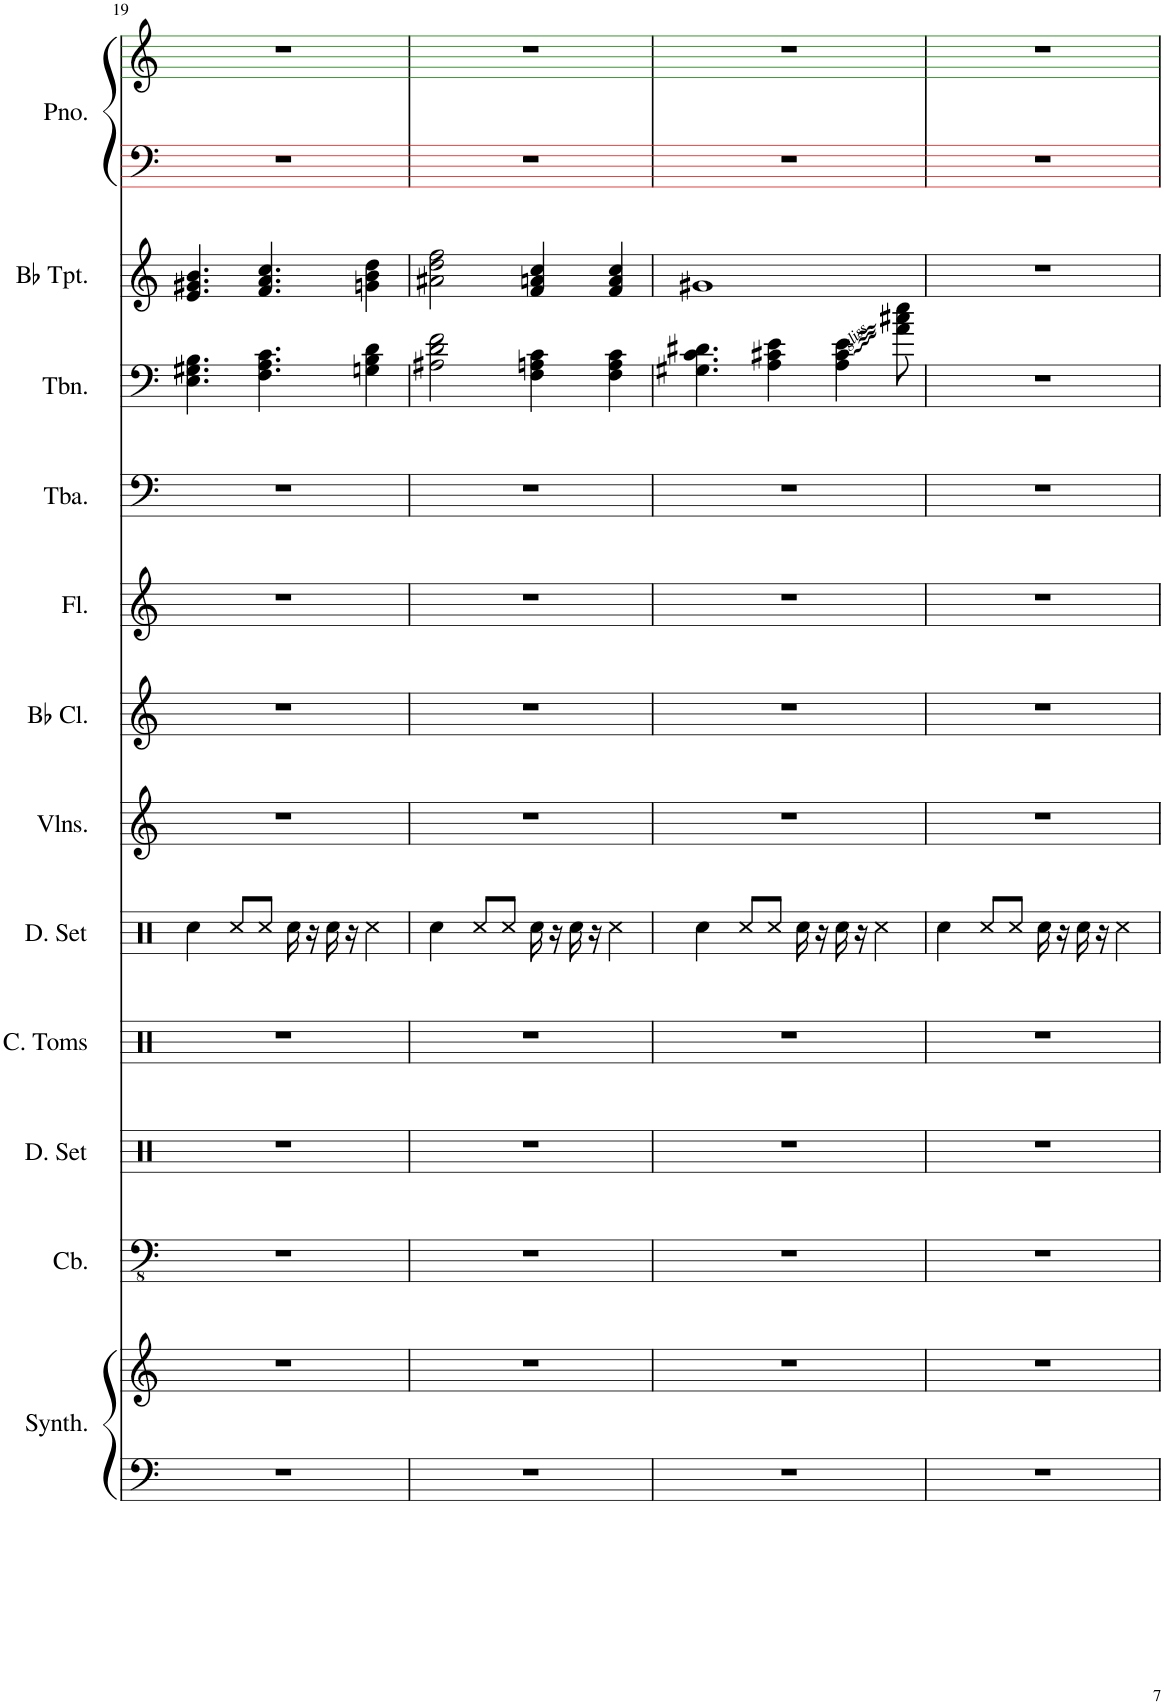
**kern	**kern	**kern	**kern	**kern	**kern	**kern	**kern	**kern	**kern	**kern	**kern	**kern	**kern
*part12	*part12	*part11	*part10	*part9	*part8	*part7	*part6	*part5	*part4	*part3	*part2	*part1	*part1
*staff14	*staff13	*staff12	*staff11	*staff10	*staff9	*staff8	*staff7	*staff6	*staff5	*staff4	*staff3	*staff2	*staff1
*I"Echoes Synthesizer	*	*I"Contrabass	*I"Drumset	*I"Concert Toms	*I"Drumset	*I"Violins	*I"Bb Clarinet	*I"Flute	*I"Tuba	*I"Trombone	*I"Bb Trumpet	*I"Piano	*
*I'Synth.	*	*I'Cb.	*I'D. Set	*I'C. Toms	*I'D. Set	*I'Vlns.	*I'Bb Cl.	*I'Fl.	*I'Tba.	*I'Tbn.	*I'Bb Tpt.	*I'Pno.	*
!!LO:PB:g=z
*clefF4	*clefG2	*clefFv4	*clefX	*clefX	*clefX	*clefG2	*clefG2	*clefG2	*clefF4	*clefF4	*clefG2	*clefF4	*clefG2
*	*	*ITrd7c12	*	*	*	*	*ITrd1c2	*	*	*	*ITrd1c2	*	*
*k[]	*k[]	*k[]	*k[]	*k[]	*k[]	*k[]	*k[]	*k[]	*k[]	*k[]	*k[]	*k[]	*k[]
*M4/4	*M4/4	*M4/4	*M4/4	*M4/4	*M4/4	*M4/4	*M4/4	*M4/4	*M4/4	*M4/4	*M4/4	*M4/4	*M4/4
=19	=19	=19	=19	=19	=19	=19	=19	=19	=19	=19	=19	=19	=19
1r	1r	1r	1r	1r	4Rcc\	1r	1r	1r	1r	4.E\ 4.G#X\ 4.B\	4.e/ 4.g#X/ 4.b/	1r	1r
.	.	.	.	.	8Rcc/L	.	.	.	.	.	.	.	.
.	.	.	.	.	8Rcc/J	.	.	.	.	4.F\ 4.A\ 4.c\	4.f/ 4.a/ 4.cc/	.	.
.	.	.	.	.	16Rcc\	.	.	.	.	.	.	.	.
.	.	.	.	.	16r	.	.	.	.	.	.	.	.
.	.	.	.	.	16Rcc\	.	.	.	.	.	.	.	.
.	.	.	.	.	16r	.	.	.	.	.	.	.	.
.	.	.	.	.	4Rcc\	.	.	.	.	4Gn\ 4B\ 4d\	4gn\ 4b\ 4dd\	.	.
=20	=20	=20	=20	=20	=20	=20	=20	=20	=20	=20	=20	=20	=20
1r	1r	1r	1r	1r	4Rcc\	1r	1r	1r	1r	2A#X\ 2d\ 2f\	2a#X\ 2dd\ 2ff\	1r	1r
.	.	.	.	.	8Rcc/L	.	.	.	.	.	.	.	.
.	.	.	.	.	8Rcc/J	.	.	.	.	.	.	.	.
.	.	.	.	.	16Rcc\	.	.	.	.	4F\ 4An\ 4c\	4f/ 4an/ 4cc/	.	.
.	.	.	.	.	16r	.	.	.	.	.	.	.	.
.	.	.	.	.	16Rcc\	.	.	.	.	.	.	.	.
.	.	.	.	.	16r	.	.	.	.	.	.	.	.
.	.	.	.	.	4Rcc\	.	.	.	.	4F\ 4A\ 4c\	4f/ 4a/ 4cc/	.	.
=21	=21	=21	=21	=21	=21	=21	=21	=21	=21	=21	=21	=21	=21
1r	1r	1r	1r	1r	4Rcc\	1r	1r	1r	1r	4.G#X\ 4.c\ 4.d#X\	1g#X	1r	1r
.	.	.	.	.	8Rcc/L	.	.	.	.	.	.	.	.
.	.	.	.	.	8Rcc/J	.	.	.	.	4A\ 4c#X\ 4e\	.	.	.
.	.	.	.	.	16Rcc\	.	.	.	.	.	.	.	.
.	.	.	.	.	16r	.	.	.	.	.	.	.	.
.	.	.	.	.	16Rcc\	.	.	.	.	4A\ 4c#\ 4e\	.	.	.
.	.	.	.	.	16r	.	.	.	.	.	.	.	.
.	.	.	.	.	4Rcc\	.	.	.	.	.	.	.	.
.	.	.	.	.	.	.	.	.	.	8a\ 8cc#X\ 8ee\	.	.	.
=22	=22	=22	=22	=22	=22	=22	=22	=22	=22	=22	=22	=22	=22
1r	1r	1r	1r	1r	4Rcc\	1r	1r	1r	1r	1r	1r	1r	1r
.	.	.	.	.	8Rcc/L	.	.	.	.	.	.	.	.
.	.	.	.	.	8Rcc/J	.	.	.	.	.	.	.	.
.	.	.	.	.	16Rcc\	.	.	.	.	.	.	.	.
.	.	.	.	.	16r	.	.	.	.	.	.	.	.
.	.	.	.	.	16Rcc\	.	.	.	.	.	.	.	.
.	.	.	.	.	16r	.	.	.	.	.	.	.	.
.	.	.	.	.	4Rcc\	.	.	.	.	.	.	.	.
=	=	=	=	=	=	=	=	=	=	=	=	=	=
*-	*-	*-	*-	*-	*-	*-	*-	*-	*-	*-	*-	*-	*-
